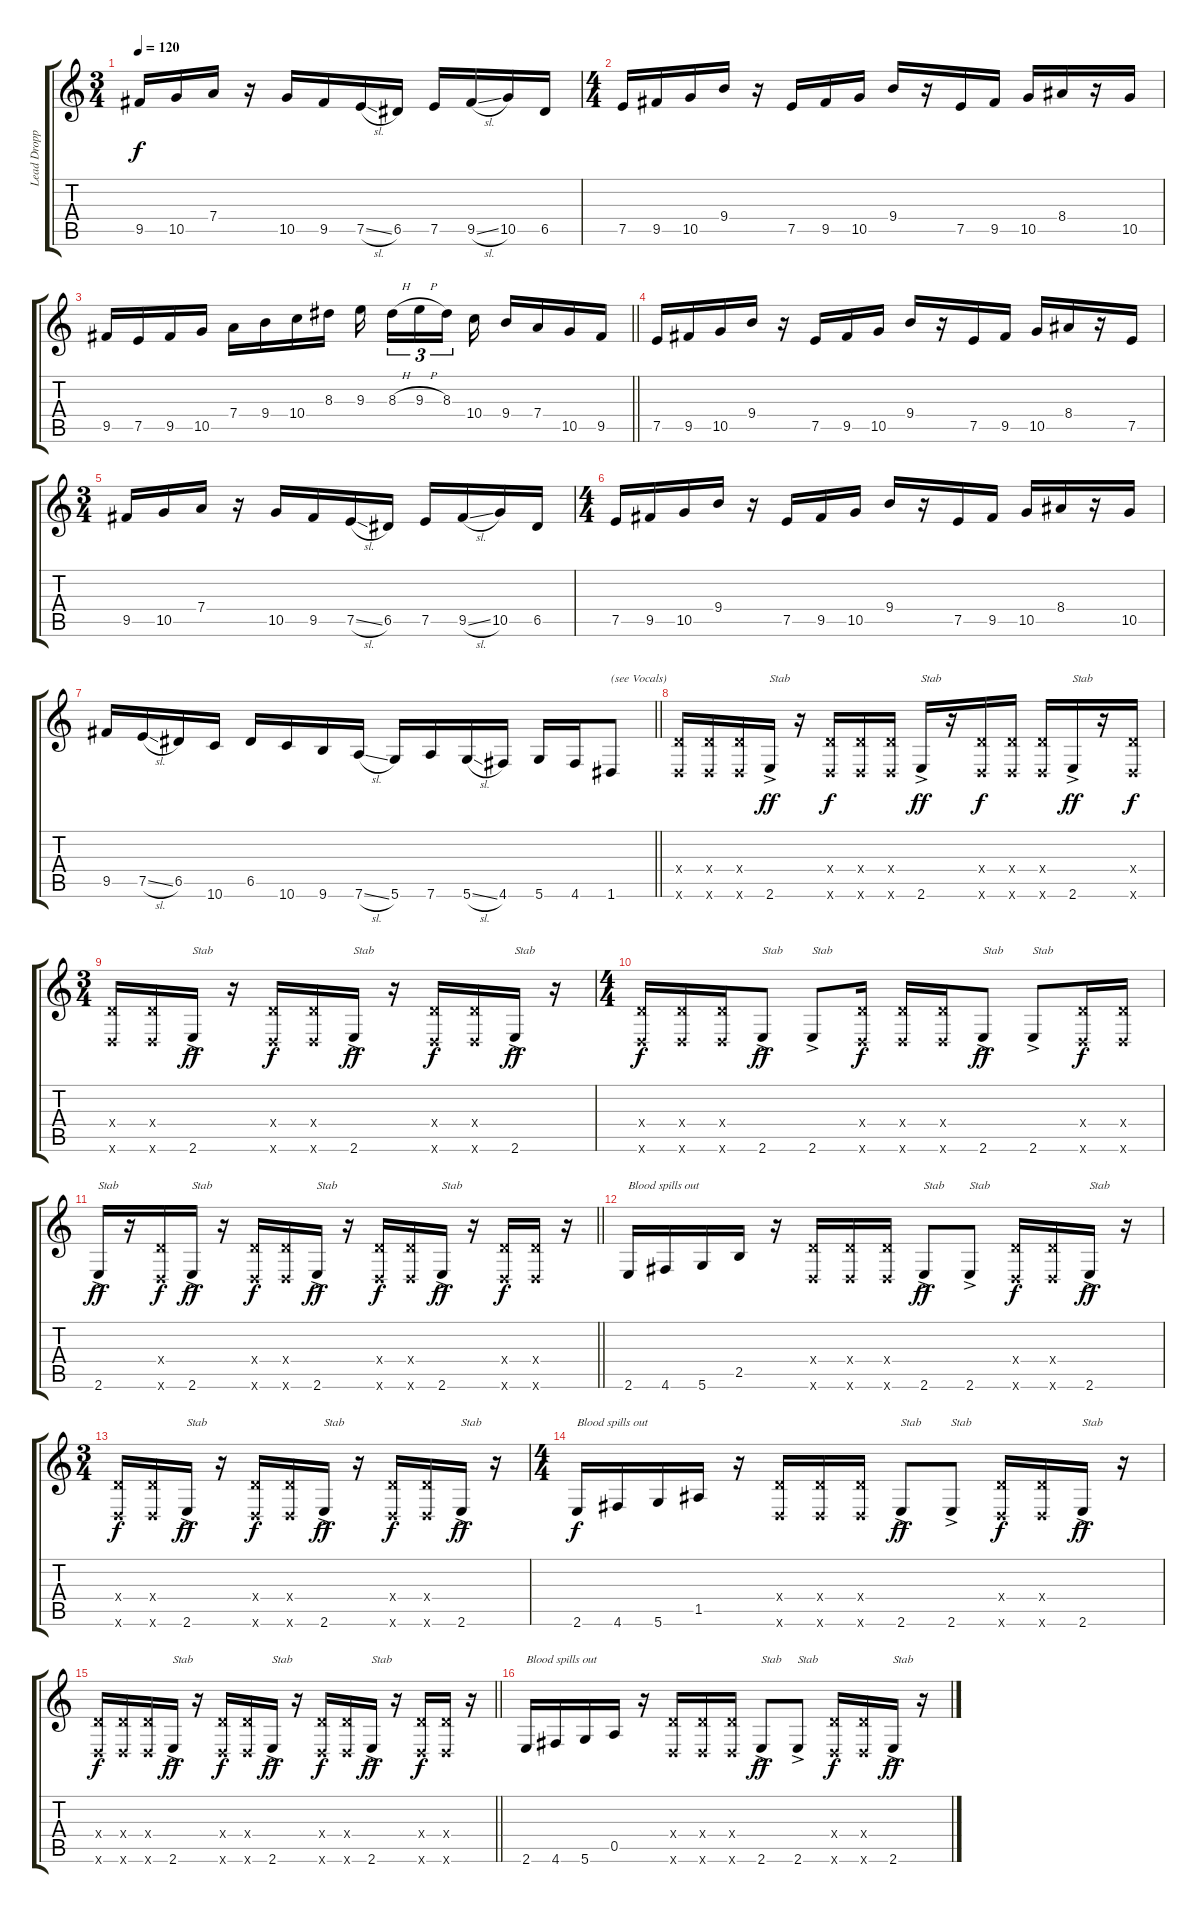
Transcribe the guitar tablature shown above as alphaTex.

\track ("Lead Dropped D " "Lead Dropp") {instrument distortionguitar}
\staff {score tabs}
\tuning (E4 B3 G3 D3 A2 D2) {hide}
\ts (3 4)
\tempo 120
\clef g2
\ks c
9.5.16{dy f} 10.5.16 7.4.16 r.16 10.5.16 9.5.16 7.5{sl}.16 6.5.16 7.5.16 9.5{sl}.16 10.5.16 6.5.16 |
\ts (4 4)
7.5.16 9.5.16 10.5.16 9.4.16 r.16 7.5.16 9.5.16 10.5.16 9.4.16 r.16 7.5.16 9.5.16 10.5.16 8.4.16 r.16 10.5.16 |
\barLineRight lightlight
9.5.16 7.5.16 9.5.16 10.5.16 7.4.16 9.4.16 10.4.16 8.3.16 9.3.16{beam splitsecondary} 8.3{h}.16{tu (3 2)} 9.3{h}.16{tu (3 2)} 8.3.16{tu (3 2) beam splitsecondary} 10.4.16 9.4.16 7.4.16 10.5.16 9.5.16 |
7.5.16 9.5.16 10.5.16 9.4.16 r.16 7.5.16 9.5.16 10.5.16 9.4.16 r.16 7.5.16 9.5.16 10.5.16 8.4.16 r.16 7.5.16 |
\ts (3 4)
9.5.16 10.5.16 7.4.16 r.16 10.5.16 9.5.16 7.5{sl}.16 6.5.16 7.5.16 9.5{sl}.16 10.5.16 6.5.16 |
\ts (4 4)
7.5.16 9.5.16 10.5.16 9.4.16 r.16 7.5.16 9.5.16 10.5.16 9.4.16 r.16 7.5.16 9.5.16 10.5.16 8.4.16 r.16 10.5.16 |
\barLineRight lightlight
9.5.16 7.5{sl}.16 6.5.16 10.6.16 6.5.16 10.6.16 9.6.16 7.6{sl}.16 5.6.16 7.6.16 5.6{sl}.16 4.6.16 5.6.16 4.6.16 1.6.8{txt "(see Vocals)"} |
\section ("" "")
(0.4{x} 0.6{x}).16 (0.4{x} 0.6{x}).16 (0.4{x} 0.6{x}).16 2.6{ac}.16{txt "Stab" dy ff} r.16 (0.4{x} 0.6{x}).16{dy f} (0.4{x} 0.6{x}).16 (0.4{x} 0.6{x}).16 2.6{ac}.16{txt "Stab" dy ff} r.16 (0.4{x} 0.6{x}).16{dy f} (0.4{x} 0.6{x}).16 (0.4{x} 0.6{x}).16 2.6{ac}.16{txt "Stab" dy ff} r.16 (0.4{x} 0.6{x}).16{dy f} |
\ts (3 4)
(0.4{x} 0.6{x}).16 (0.4{x} 0.6{x}).16 2.6{ac}.16{txt "Stab" dy ff} r.16 (0.4{x} 0.6{x}).16{dy f} (0.4{x} 0.6{x}).16 2.6{ac}.16{txt "Stab" dy ff} r.16 (0.4{x} 0.6{x}).16{dy f} (0.4{x} 0.6{x}).16 2.6{ac}.16{txt "Stab" dy ff} r.16 |
\ts (4 4)
(0.4{x} 0.6{x}).16{dy f} (0.4{x} 0.6{x}).16 (0.4{x} 0.6{x}).16 2.6{ac}.8{txt "Stab" dy ff} 2.6{ac}.8{txt "Stab"} (0.4{x} 0.6{x}).16{dy f} (0.4{x} 0.6{x}).16 (0.4{x} 0.6{x}).16 2.6{ac}.8{txt "Stab" dy ff} 2.6{ac}.8{txt "Stab"} (0.4{x} 0.6{x}).16{dy f} (0.4{x} 0.6{x}).16 |
\barLineRight lightlight
2.6{ac}.16{txt "Stab" dy ff} r.16 (0.4{x} 0.6{x}).16{dy f} 2.6{ac}.16{txt "Stab" dy ff} r.16 (0.4{x} 0.6{x}).16{dy f} (0.4{x} 0.6{x}).16 2.6{ac}.16{txt "Stab" dy ff} r.16 (0.4{x} 0.6{x}).16{dy f} (0.4{x} 0.6{x}).16 2.6{ac}.16{txt "Stab" dy ff} r.16 (0.4{x} 0.6{x}).16{dy f} (0.4{x} 0.6{x}).16 r.16 |
2.6.16{txt "Blood spills out"} 4.6.16 5.6.16 2.5.16 r.16 (0.4{x} 0.6{x}).16 (0.4{x} 0.6{x}).16 (0.4{x} 0.6{x}).16 2.6{ac}.8{txt "Stab" dy ff} 2.6{ac}.8{txt "Stab"} (0.4{x} 0.6{x}).16{dy f} (0.4{x} 0.6{x}).16 2.6{ac}.16{txt "Stab" dy ff} r.16 |
\ts (3 4)
(0.4{x} 0.6{x}).16{dy f} (0.4{x} 0.6{x}).16 2.6{ac}.16{txt "Stab" dy ff} r.16 (0.4{x} 0.6{x}).16{dy f} (0.4{x} 0.6{x}).16 2.6{ac}.16{txt "Stab" dy ff} r.16 (0.4{x} 0.6{x}).16{dy f} (0.4{x} 0.6{x}).16 2.6{ac}.16{txt "Stab" dy ff} r.16 |
\ts (4 4)
2.6.16{txt "Blood spills out" dy f} 4.6.16 5.6.16 1.5.16 r.16 (0.4{x} 0.6{x}).16 (0.4{x} 0.6{x}).16 (0.4{x} 0.6{x}).16 2.6{ac}.8{txt "Stab" dy ff} 2.6{ac}.8{txt "Stab"} (0.4{x} 0.6{x}).16{dy f} (0.4{x} 0.6{x}).16 2.6{ac}.16{txt "Stab" dy ff} r.16 |
\barLineRight lightlight
(0.4{x} 0.6{x}).16{dy f} (0.4{x} 0.6{x}).16 (0.4{x} 0.6{x}).16 2.6{ac}.16{txt "Stab" dy ff} r.16 (0.4{x} 0.6{x}).16{dy f} (0.4{x} 0.6{x}).16 2.6{ac}.16{txt "Stab" dy ff} r.16 (0.4{x} 0.6{x}).16{dy f} (0.4{x} 0.6{x}).16 2.6{ac}.16{txt "Stab" dy ff} r.16 (0.4{x} 0.6{x}).16{dy f} (0.4{x} 0.6{x}).16 r.16 |
2.6.16{txt "Blood spills out"} 4.6.16 5.6.16 0.5.16 r.16 (0.4{x} 0.6{x}).16 (0.4{x} 0.6{x}).16 (0.4{x} 0.6{x}).16 2.6{ac}.8{txt "Stab" dy ff} 2.6{ac}.8{txt "Stab"} (0.4{x} 0.6{x}).16{dy f} (0.4{x} 0.6{x}).16 2.6{ac}.16{txt "Stab" dy ff} r.16
